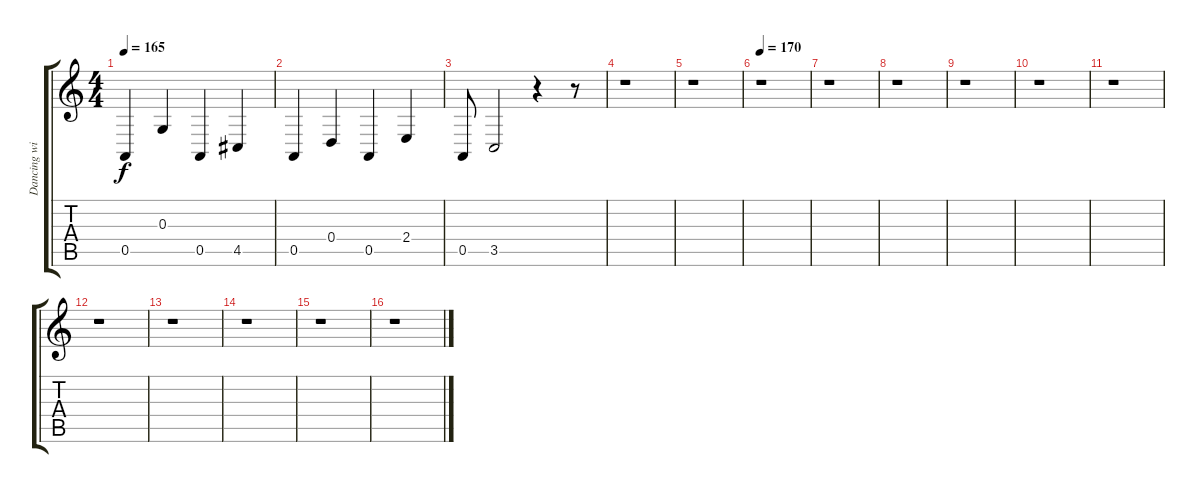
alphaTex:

\track ("Dancing with the moonlight knight" "Dancing wi") {instrument pad7halo}
\staff {score tabs}
\tuning (E4 B3 G3 D3 A2 E2) {hide}
\ts (4 4)
\tempo 165
\clef g2
\ks c
0.5.4{dy f} 0.3.4 0.5.4 4.5.4 |
0.5.4 0.4.4 0.5.4 2.4.4 |
0.5.8 3.5.2 r.4 r.8 |
r.1 |
r.1 |
\tempo 170
r.1 |
r.1 |
r.1 |
r.1 |
r.1 |
r.1 |
r.1 |
r.1 |
r.1 |
r.1 |
r.1
